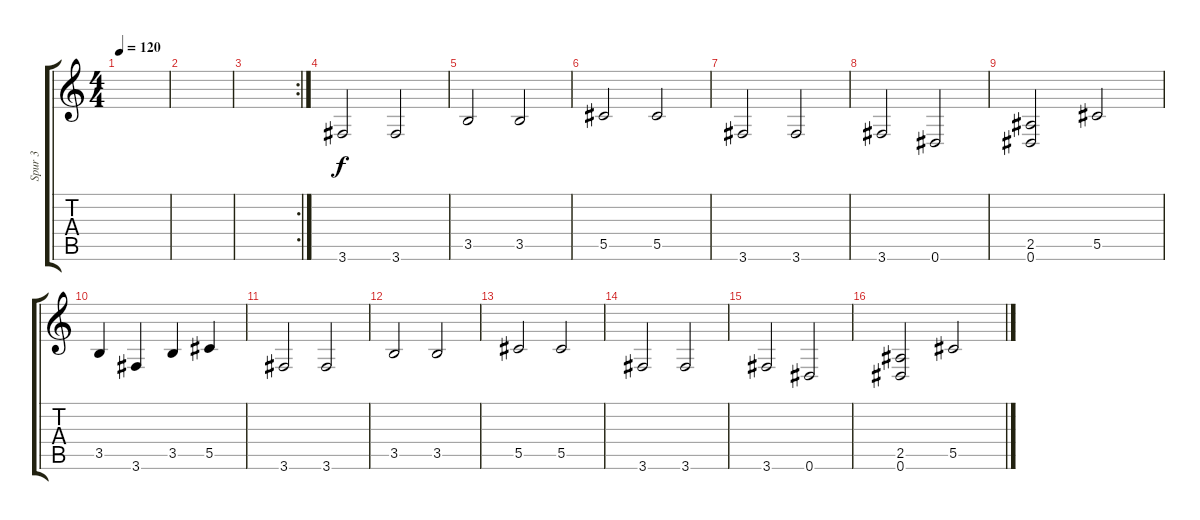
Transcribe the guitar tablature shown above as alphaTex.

\track ("Spur 3" "Spur 3") {instrument electricbasspick}
\staff {score tabs}
\tuning (Eb4 Bb3 Gb3 Db3 Ab2 Eb2) {hide}
\ts (4 4)
\tempo 120
\clef g2
\ks c
|
|
\rc 2
|
3.6.2 3.6.2 |
3.5.2 3.5.2 |
5.5.2 5.5.2 |
3.6.2 3.6.2 |
3.6.2 0.6.2 |
(2.5 0.6).2 5.5.2 |
3.5.4 3.6.4 3.5.4 5.5.4 |
3.6.2 3.6.2 |
3.5.2 3.5.2 |
5.5.2 5.5.2 |
3.6.2 3.6.2 |
3.6.2 0.6.2 |
(2.5 0.6).2 5.5.2
